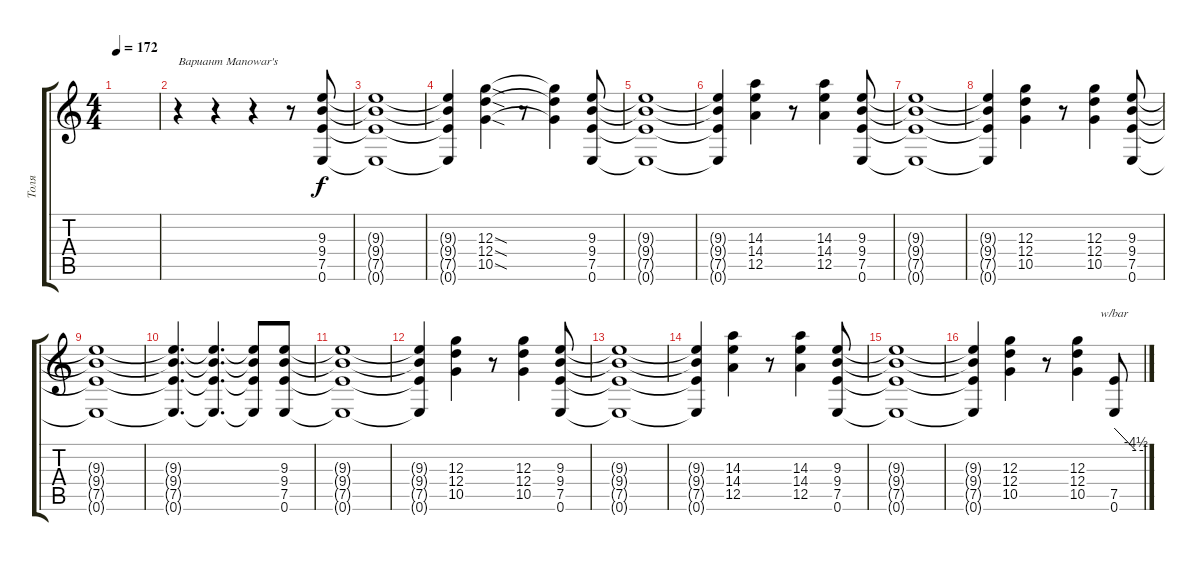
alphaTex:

\track ("Толя" "Толя") {instrument distortionguitar}
\staff {score tabs}
\tuning (E4 B3 G3 D3 A2 E2) {hide}
\ts (4 4)
\tempo 172
\clef g2
\ks c
|
r.4{txt "Вариант Manowar's"} r.4 r.4 r.8 (9.3 9.4 7.5 0.6).8 |
(9.3{t} 9.4{t} 7.5{t} 0.6{t}).1 |
(9.3{t} 9.4{t} 7.5{t} 0.6{t}).4 (12.3{sod} 12.4{sod} 10.5{sod}).4 r.8 (12.3{t} 12.4{t} 10.5{t}).4 (9.3 9.4 7.5 0.6).8 |
(9.3{t} 9.4{t} 7.5{t} 0.6{t}).1 |
(9.3{t} 9.4{t} 7.5{t} 0.6{t}).4 (14.3 14.4 12.5).4 r.8 (14.3 14.4 12.5).4 (9.3 9.4 7.5 0.6).8 |
(9.3{t} 9.4{t} 7.5{t} 0.6{t}).1 |
(9.3{t} 9.4{t} 7.5{t} 0.6{t}).4 (12.3 12.4 10.5).4 r.8 (12.3 12.4 10.5).4 (9.3 9.4 7.5 0.6).8 |
(9.3{t} 9.4{t} 7.5{t} 0.6{t}).1 |
(9.3{t} 9.4{t} 7.5{t} 0.6{t}).4{d} (9.3{t} 9.4{t} 7.5{t} 0.6{t}).4{d} (9.3{t} 9.4{t} 7.5{t} 0.6{t}).8 (9.3 9.4 7.5 0.6).8 |
(9.3{t} 9.4{t} 7.5{t} 0.6{t}).1 |
(9.3{t} 9.4{t} 7.5{t} 0.6{t}).4 (12.3 12.4 10.5).4 r.8 (12.3 12.4 10.5).4 (9.3 9.4 7.5 0.6).8 |
(9.3{t} 9.4{t} 7.5{t} 0.6{t}).1 |
(9.3{t} 9.4{t} 7.5{t} 0.6{t}).4 (14.3 14.4 12.5).4 r.8 (14.3 14.4 12.5).4 (9.3 9.4 7.5 0.6).8 |
(9.3{t} 9.4{t} 7.5{t} 0.6{t}).1 |
(9.3{t} 9.4{t} 7.5{t} 0.6{t}).4 (12.3 12.4 10.5).4 r.8 (12.3 12.4 10.5).4 (7.5 0.6).8{tbe (custom default 0 0 45 -18 60 -18)}
